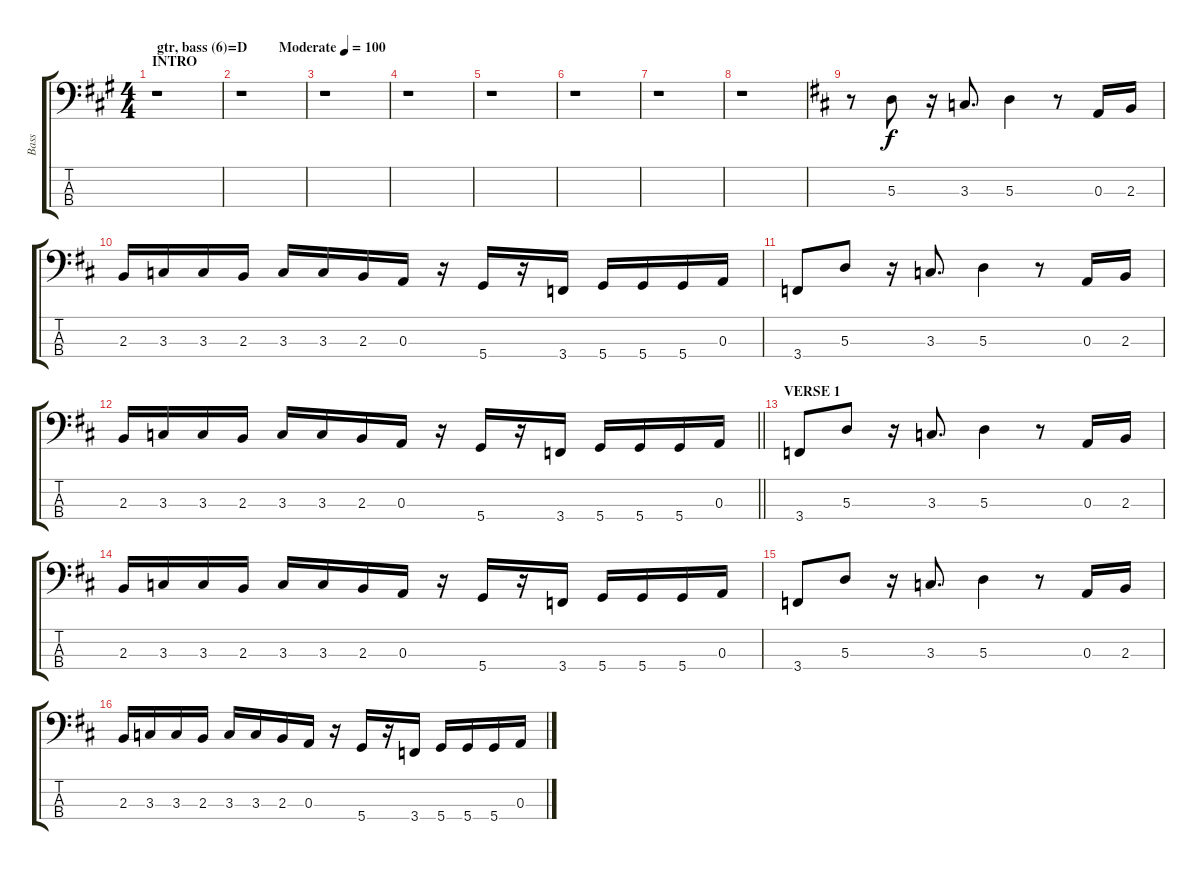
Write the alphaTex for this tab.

\track ("Bass" "Bass") {instrument electricbassfinger}
\staff {score tabs}
\tuning (G2 D2 A1 D1) {hide}
\ts (4 4)
\section ("" "INTRO")
\tempo (100 "gtr, bass (6)=D         Moderate")
\clef f4
\ks a
r.1{dy f instrument electricbassfinger} |
r.1 |
r.1 |
r.1 |
r.1 |
r.1 |
r.1 |
r.1 |
\ks d
r.8 5.3.8 r.16 3.3.8{d} 5.3.4 r.8 0.3.16 2.3.16 |
2.3.16 3.3.16 3.3.16 2.3.16 3.3.16 3.3.16 2.3.16 0.3.16 r.16 5.4.16 r.16 3.4.16 5.4.16 5.4.16 5.4.16 0.3.16 |
3.4.8 5.3.8 r.16 3.3.8{d} 5.3.4 r.8 0.3.16 2.3.16 |
\barLineRight lightlight
2.3.16 3.3.16 3.3.16 2.3.16 3.3.16 3.3.16 2.3.16 0.3.16 r.16 5.4.16 r.16 3.4.16 5.4.16 5.4.16 5.4.16 0.3.16 |
\section ("" "VERSE 1")
3.4.8 5.3.8 r.16 3.3.8{d} 5.3.4 r.8 0.3.16 2.3.16 |
2.3.16 3.3.16 3.3.16 2.3.16 3.3.16 3.3.16 2.3.16 0.3.16 r.16 5.4.16 r.16 3.4.16 5.4.16 5.4.16 5.4.16 0.3.16 |
3.4.8 5.3.8 r.16 3.3.8{d} 5.3.4 r.8 0.3.16 2.3.16 |
2.3.16 3.3.16 3.3.16 2.3.16 3.3.16 3.3.16 2.3.16 0.3.16 r.16 5.4.16 r.16 3.4.16 5.4.16 5.4.16 5.4.16 0.3.16
